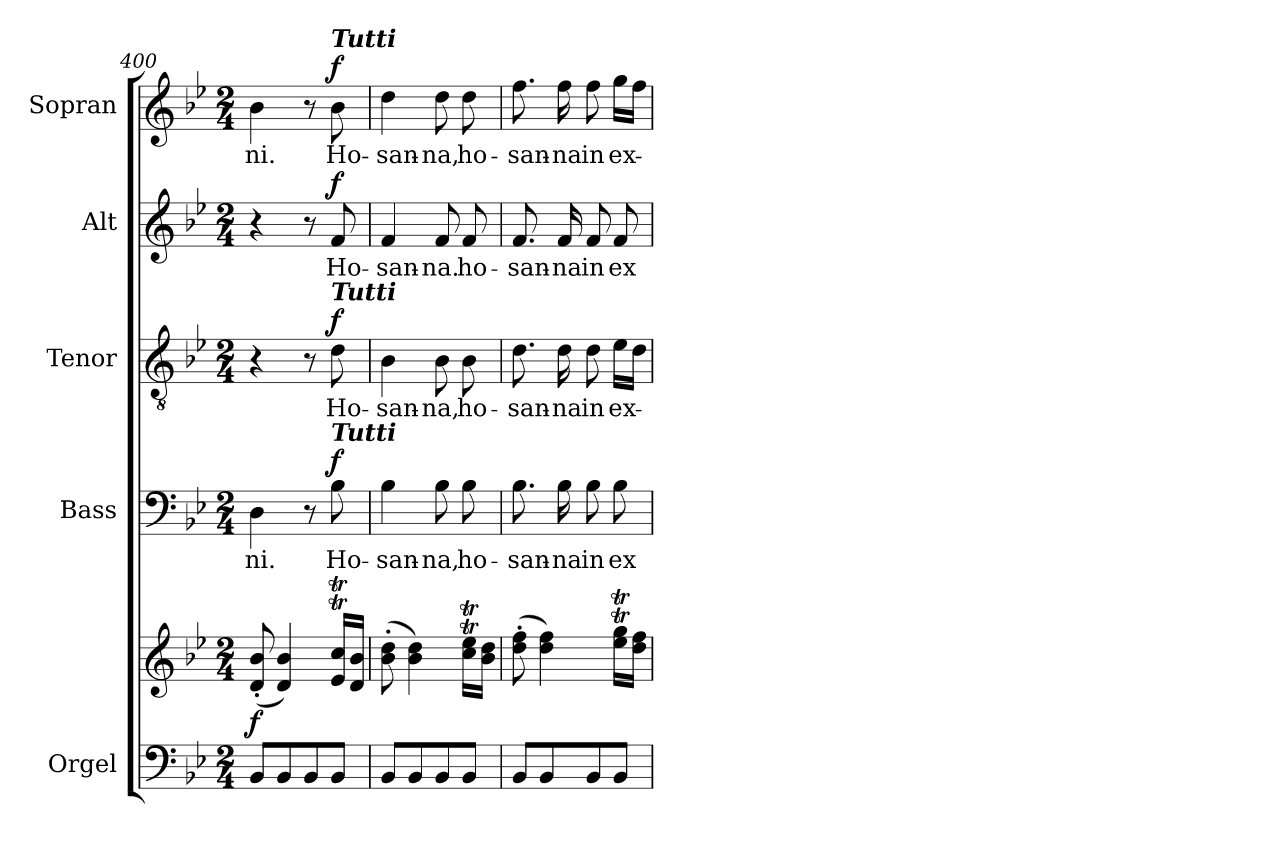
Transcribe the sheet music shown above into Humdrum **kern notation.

**kern	**kern	**dynam	**kern	**text	**dynam	**kern	**text	**dynam	**kern	**text	**dynam	**kern	**text	**dynam
*part5	*part5	*part5	*part4	*part4	*part4	*part3	*part3	*part3	*part2	*part2	*part2	*part1	*part1	*part1
*staff6	*staff5	*staff5/6	*staff4	*staff4	*staff4	*staff3	*staff3	*staff3	*staff2	*staff2	*staff2	*staff1	*staff1	*staff1
*I"Orgel	*	*	*I"Bass	*	*	*I"Tenor	*	*	*I"Alt	*	*	*I"Sopran	*	*
*I'Org.	*	*	*I'B.	*	*	*I'T.	*	*	*I'A.	*	*	*I'S.	*	*
*clefF4	*clefG2	*	*clefF4	*	*	*clefGv2	*	*	*clefG2	*	*	*clefG2	*	*
*k[b-e-]	*k[b-e-]	*	*k[b-e-]	*	*	*k[b-e-]	*	*	*k[b-e-]	*	*	*k[b-e-]	*	*
*B-:	*B-:	*	*B-:	*	*	*B-:	*	*	*B-:	*	*	*B-:	*	*
*M2/4	*M2/4	*	*M2/4	*	*	*M2/4	*	*	*M2/4	*	*	*M2/4	*	*
=400	=400	=400	=400	=400	=400	=400	=400	=400	=400	=400	=400	=400	=400	=400
!	!	!LO:DY:b	!	!LO:LY:b	!	!	!	!	!	!	!	!	!LO:LY:b	!
8BB-/L	(<8d/'< 8b-/'<	f	4D\	-ni.	.	4r	.	.	4r	.	.	4b-\	-ni.	.
8BB-/	4d/ 4b-/)	.	.	.	.	.	.	.	.	.	.	.	.	.
8BB-/	.	.	8r	.	.	8r	.	.	8r	.	.	8r	.	.
!	!	!	!	!	!	!	!	!	!	!	!	!LO:TX:a:Bi:t=Tutti	!	!
!	!	!	!	!	!	!LO:TX:a:Bi:t=Tutti	!	!	!	!	!	!	!	!
!	!	!	!LO:TX:a:Bi:t=Tutti	!	!	!	!	!	!	!	!	!	!	!
!	!	!	!	!LO:LY:b	!LO:DY:a	!	!LO:LY:b	!LO:DY:a	!	!LO:LY:b	!LO:DY:a	!	!LO:LY:b	!LO:DY:a
8BB-/J	16e-/T 16cc/TLL	.	8B-\	Ho-	f	8d\	Ho-	f	8f/	Ho-	f	8b-\	Ho-	f
.	16d/ 16b-/JJ	.	.	.	.	.	.	.	.	.	.	.	.	.
=401	=401	=401	=401	=401	=401	=401	=401	=401	=401	=401	=401	=401	=401	=401
!	!	!	!	!LO:LY:b	!	!	!LO:LY:b	!	!	!LO:LY:b	!	!	!LO:LY:b	!
8BB-/L	(>8b-\'> 8dd\'>	.	4B-\	-san-	.	4B-\	-san-	.	4f/	-san-	.	4dd\	-san-	.
8BB-/	4b-\ 4dd\)	.	.	.	.	.	.	.	.	.	.	.	.	.
!	!	!	!	!LO:LY:b	!	!	!LO:LY:b	!	!	!LO:LY:b	!	!	!LO:LY:b	!
8BB-/	.	.	8B-\	-na,	.	8B-\	-na,	.	8f/	-na.	.	8dd\	-na,	.
!	!	!	!	!LO:LY:b	!	!	!LO:LY:b	!	!	!LO:LY:b	!	!	!LO:LY:b	!
8BB-/J	16cc\T 16ee-\TLL	.	8B-\	ho-	.	8B-\	ho-	.	8f/	ho-	.	8dd\	ho-	.
.	16b-\ 16dd\JJ	.	.	.	.	.	.	.	.	.	.	.	.	.
=402	=402	=402	=402	=402	=402	=402	=402	=402	=402	=402	=402	=402	=402	=402
!	!	!	!	!LO:LY:b	!	!	!LO:LY:b	!	!	!LO:LY:b	!	!	!LO:LY:b	!
8BB-/L	(>8dd\'> 8ff\'>	.	8.B-\	-san-	.	8.d\	-san-	.	8.f/	-san-	.	8.ff\	-san-	.
8BB-/	4dd\ 4ff\)	.	.	.	.	.	.	.	.	.	.	.	.	.
!	!	!	!	!LO:LY:b	!	!	!LO:LY:b	!	!	!LO:LY:b	!	!	!LO:LY:b	!
.	.	.	16B-\	-na	.	16d\	-na	.	16f/	-na	.	16ff\	-na	.
!	!	!	!	!LO:LY:b	!	!	!LO:LY:b	!	!	!LO:LY:b	!	!	!LO:LY:b	!
8BB-/	.	.	8B-\	in	.	8d\	in	.	8f/	in	.	8ff\	in	.
!	!	!	!	!LO:LY:b	!	!	!LO:LY:b	!	!	!LO:LY:b	!	!	!LO:LY:b	!
8BB-/J	16ee-\T 16gg\TLL	.	8B-\	ex-	.	16e-\LL	ex-	.	8f/	ex-	.	16gg\LL	ex-	.
.	16dd\ 16ff\JJ	.	.	.	.	16d\JJ	.	.	.	.	.	16ff\JJ	.	.
=	=	=	=	=	=	=	=	=	=	=	=	=	=	=
*-	*-	*-	*-	*-	*-	*-	*-	*-	*-	*-	*-	*-	*-	*-
